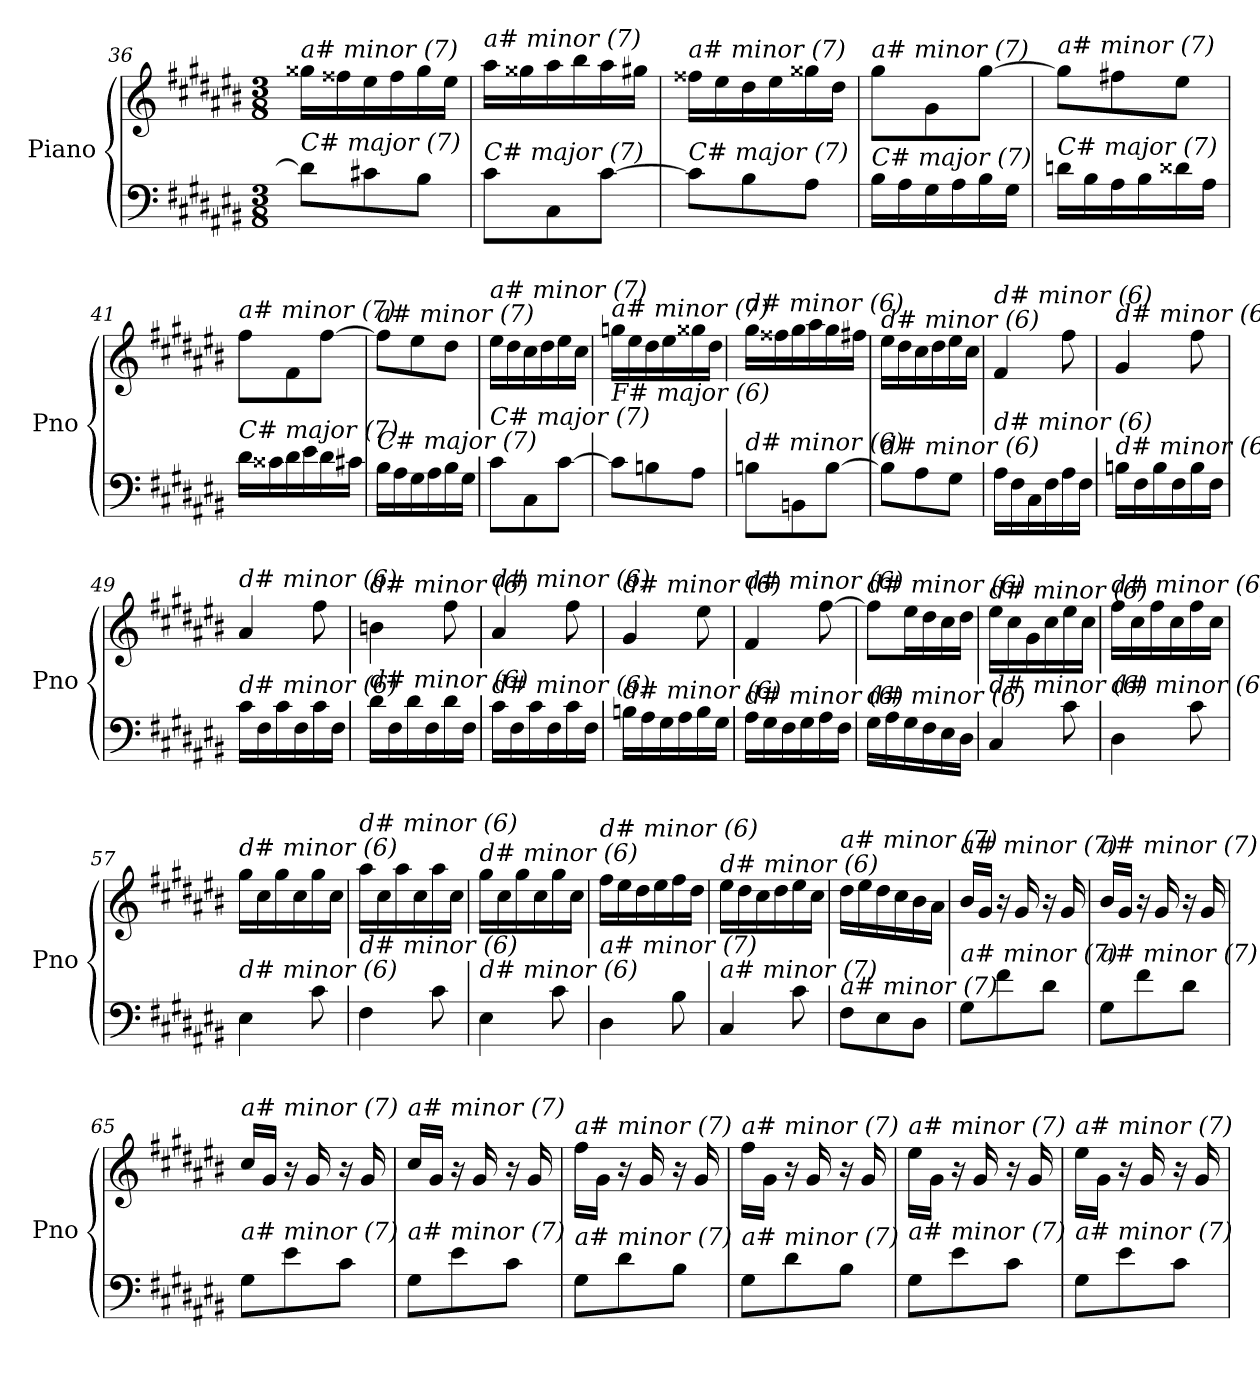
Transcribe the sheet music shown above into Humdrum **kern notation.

**kern	**kern
*part1	*part1
*staff2	*staff1
*I"Piano	*
*I'Pno	*
*clefF4	*clefG2
*k[f#c#g#d#a#e#b#]	*k[f#c#g#d#a#e#b#]
*M3/8	*M3/8
=36	=36
!	!LO:TX:i:t=a# minor (7)
!LO:TX:i:t=C# major (7)	!
8d#\L]	16gg##X\LL
.	16ff##Xi\
8c#X\	16ee#\
.	16ff##i\
8B#\J	16gg##\
.	16ee#\JJ
=37	=37
!	!LO:TX:i:t=a# minor (7)
!LO:TX:i:t=C# major (7)	!
8c#\L	16aa#\LL
.	16gg##X\
8C#\	16aa#\
.	16bb#\
[8c#\J	16aa#\
.	16gg#X\JJ
=38	=38
!	!LO:TX:i:t=a# minor (7)
!LO:TX:i:t=C# major (7)	!
8c#\L]	16ff##Xi\LL
.	16ee#\
8B#\	16dd#\
.	16ee#\
8A#\J	16gg##j\
.	16dd#\JJ
=39	=39
!	!LO:TX:i:t=a# minor (7)
!LO:TX:i:t=C# major (7)	!
16B#\LL	8gg#\L
16A#\	.
16G#\	8g#\
16A#\	.
16B#\	[8gg#\J
16G#\JJ	.
!!LO:LB:g=z
=40	=40
!	!LO:TX:i:t=a# minor (7)
!LO:TX:i:t=C# major (7)	!
16dnj\LL	8gg#\L]
16B#\	.
16A#\	8ff#X\
16B#\	.
16d##j\	8ee#\J
16A#\JJ	.
=41	=41
!	!LO:TX:i:t=a# minor (7)
!LO:TX:i:t=C# major (7)	!
16d#\LL	8ff#\L
16c##Xi\	.
16d#\	8f#\
16e#\	.
16d#\	[8ff#\J
16c#X\JJ	.
=42	=42
!	!LO:TX:i:t=a# minor (7)
!LO:TX:i:t=C# major (7)	!
16B#\LL	8ff#\L]
16A#\	.
16G#\	8ee#\
16A#\	.
16B#\	8dd#\J
16G#\JJ	.
=43	=43
!	!LO:TX:i:t=a# minor (7)
!LO:TX:i:t=C# major (7)	!
8c#\L	16ee#\LL
.	16dd#\
8C#\	16cc#\
.	16dd#\
[8c#\J	16ee#\
.	16cc#\JJ
=44	=44
!	!LO:TX:i:t=a# minor (7)
!LO:TX:i:t=F# major (6)	!
8c#\L]	16ggnj\LL
.	16ee#\
8Bn\	16dd#\
.	16ee#\
8A#\J	16gg##j\
.	16dd#\JJ
=45	=45
!	!LO:TX:i:t=d# minor (6)
!LO:TX:i:t=d# minor (6)	!
8Bn\L	16gg#\LL
.	16ff##Xi\
8BBn\	16gg#\
.	16aa#\
[8B\J	16gg#\
.	16ff#X\JJ
!!LO:LB:g=z
=46	=46
!	!LO:TX:i:t=d# minor (6)
!LO:TX:i:t=d# minor (6)	!
8B\L]	16ee#\LL
.	16dd#\
8A#\	16cc#\
.	16dd#\
8G#\J	16ee#\
.	16cc#\JJ
=47	=47
!	!LO:TX:i:t=d# minor (6)
!LO:TX:i:t=d# minor (6)	!
16A#\LL	4f#/
16F#\	.
16C#\	.
16F#\	.
16A#\	8ff#\
16F#\JJ	.
=48	=48
!	!LO:TX:i:t=d# minor (6)
!LO:TX:i:t=d# minor (6)	!
16Bn\LL	4g#/
16F#\	.
16B\	.
16F#\	.
16B\	8ff#\
16F#\JJ	.
=49	=49
!	!LO:TX:i:t=d# minor (6)
!LO:TX:i:t=d# minor (6)	!
16c#\LL	4a#/
16F#\	.
16c#\	.
16F#\	.
16c#\	8ff#\
16F#\JJ	.
=50	=50
!	!LO:TX:i:t=d# minor (6)
!LO:TX:i:t=d# minor (6)	!
16d#\LL	4bn\
16F#\	.
16d#\	.
16F#\	.
16d#\	8ff#\
16F#\JJ	.
=51	=51
!	!LO:TX:i:t=d# minor (6)
!LO:TX:i:t=d# minor (6)	!
16c#\LL	4a#/
16F#\	.
16c#\	.
16F#\	.
16c#\	8ff#\
16F#\JJ	.
=52	=52
!	!LO:TX:i:t=d# minor (6)
!LO:TX:i:t=d# minor (6)	!
16Bn\LL	4g#/
16A#\	.
16G#\	.
16A#\	.
16B\	8ee#\
16G#\JJ	.
!!LO:LB:g=z
=53	=53
!	!LO:TX:i:t=d# minor (6)
!LO:TX:i:t=d# minor (6)	!
16A#\LL	4f#/
16G#\	.
16F#\	.
16G#\	.
16A#\	[8ff#\
16F#\JJ	.
=54	=54
!	!LO:TX:i:t=d# minor (6)
!LO:TX:i:t=d# minor (6)	!
16G#\LL	8ff#\L]
16A#\	.
16G#\	16ee#\L
16F#\	16dd#\
16E#\	16cc#\
16D#\JJ	16dd#\JJ
=55	=55
!	!LO:TX:i:t=d# minor (6)
!LO:TX:i:t=d# minor (6)	!
4C#/	16ee#\LL
.	16cc#\
.	16g#\
.	16cc#\
8c#\	16ee#\
.	16cc#\JJ
=56	=56
!	!LO:TX:i:t=d# minor (6)
!LO:TX:i:t=d# minor (6)	!
4D#\	16ff#\LL
.	16cc#\
.	16ff#\
.	16cc#\
8c#\	16ff#\
.	16cc#\JJ
=57	=57
!	!LO:TX:i:t=d# minor (6)
!LO:TX:i:t=d# minor (6)	!
4E#\	16gg#\LL
.	16cc#\
.	16gg#\
.	16cc#\
8c#\	16gg#\
.	16cc#\JJ
=58	=58
!	!LO:TX:i:t=d# minor (6)
!LO:TX:i:t=d# minor (6)	!
4F#\	16aa#\LL
.	16cc#\
.	16aa#\
.	16cc#\
8c#\	16aa#\
.	16cc#\JJ
=59	=59
!	!LO:TX:i:t=d# minor (6)
!LO:TX:i:t=d# minor (6)	!
4E#\	16gg#\LL
.	16cc#\
.	16gg#\
.	16cc#\
8c#\	16gg#\
.	16cc#\JJ
!!LO:LB:g=z
=60	=60
!	!LO:TX:i:t=d# minor (6)
!LO:TX:i:t=a# minor (7)	!
4D#\	16ff#\LL
.	16ee#\
.	16dd#\
.	16ee#\
8B#\	16ff#\
.	16dd#\JJ
=61	=61
!	!LO:TX:i:t=d# minor (6)
!LO:TX:i:t=a# minor (7)	!
4C#/	16ee#\LL
.	16dd#\
.	16cc#\
.	16dd#\
8c#\	16ee#\
.	16cc#\JJ
=62	=62
!	!LO:TX:i:t=a# minor (7)
!LO:TX:i:t=a# minor (7)	!
8F#\L	16dd#\LL
.	16ee#\
8E#\	16dd#\
.	16cc#\
8D#\J	16b#\
.	16a#\JJ
=63	=63
!	!LO:TX:i:t=a# minor (7)
!LO:TX:i:t=a# minor (7)	!
8G#\L	16b#/LL
.	16g#/JJ
8f#\	16r
.	16g#/
8d#\J	16r
.	16g#/
=64	=64
!	!LO:TX:i:t=a# minor (7)
!LO:TX:i:t=a# minor (7)	!
8G#\L	16b#/LL
.	16g#/JJ
8f#\	16r
.	16g#/
8d#\J	16r
.	16g#/
=65	=65
!	!LO:TX:i:t=a# minor (7)
!LO:TX:i:t=a# minor (7)	!
8G#\L	16cc#/LL
.	16g#/JJ
8e#\	16r
.	16g#/
8c#\J	16r
.	16g#/
!!LO:LB:g=z
=66	=66
!	!LO:TX:i:t=a# minor (7)
!LO:TX:i:t=a# minor (7)	!
8G#\L	16cc#/LL
.	16g#/JJ
8e#\	16r
.	16g#/
8c#\J	16r
.	16g#/
=67	=67
!	!LO:TX:i:t=a# minor (7)
!LO:TX:i:t=a# minor (7)	!
8G#\L	16ff#\LL
.	16g#\JJ
8d#\	16r
.	16g#/
8B#\J	16r
.	16g#/
=68	=68
!	!LO:TX:i:t=a# minor (7)
!LO:TX:i:t=a# minor (7)	!
8G#\L	16ff#\LL
.	16g#\JJ
8d#\	16r
.	16g#/
8B#\J	16r
.	16g#/
=69	=69
!	!LO:TX:i:t=a# minor (7)
!LO:TX:i:t=a# minor (7)	!
8G#\L	16ee#\LL
.	16g#\JJ
8e#\	16r
.	16g#/
8c#\J	16r
.	16g#/
=70	=70
!	!LO:TX:i:t=a# minor (7)
!LO:TX:i:t=a# minor (7)	!
8G#\L	16ee#\LL
.	16g#\JJ
8e#\	16r
.	16g#/
8c#\J	16r
.	16g#/
=	=
*-	*-
